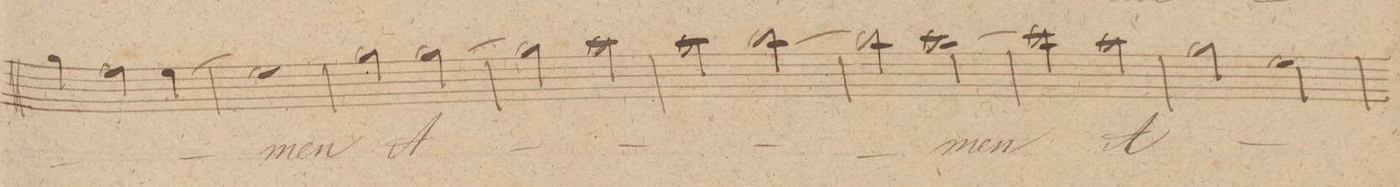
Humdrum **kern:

**kern	**text	**dynam
*I"Canto.	*	*
*clefC1	*	*
*k[f#c#g#]	*	*
*met(c|)	*	*
*M2/2	*	*
4ee\	(A-)	.
2dd\	.	.
[4cc#\	.	.
=213	=213	=213
1cc#]	.	.
=214	=214	=214
2ee\	-men	.
[2ee\	A-	.
=215	=215	=215
2ee\]	.	.
2ff#\	.	.
=216	=216	=216
2ff#\	.	.
[2gg#\	.	.
=217	=217	=217
2gg#\]	.	.
[2aa\	-men	.
=218	=218	=218
2aa\]	.	.
2ff#\	-A-	.
=219	=219	=219
2ee\	.	.
2cc#\	.	.
=220	=220	=220
*-	*-	*-
